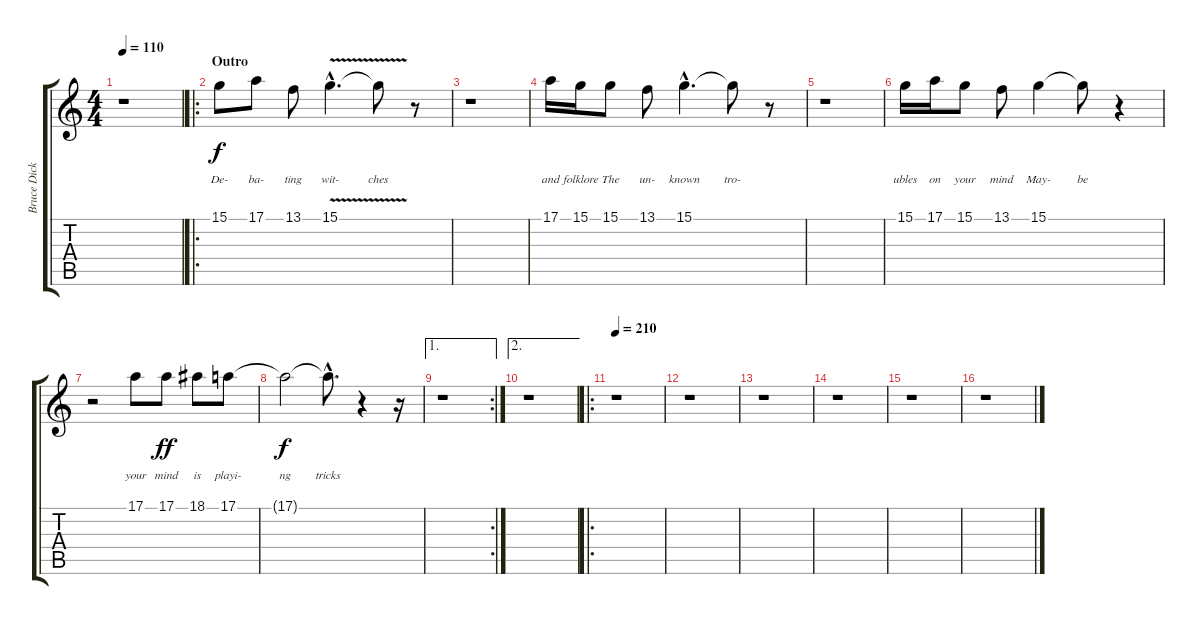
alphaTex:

\track ("Bruce Dickinson" "Bruce Dick") {instrument violin}
\staff {score tabs}
\tuning (E4 B3 G3 D3 A2 E2) {hide}
\ts (4 4)
\tempo 110
\clef g2
\ks c
r.1{dy ff} |
\ro
\section ("" "Outro")
15.1.8{lyrics (0 "") lyrics (1 "") lyrics (2 "De-") lyrics (3 "") lyrics (4 "") dy f} 17.1.8{lyrics (0 "") lyrics (1 "") lyrics (2 "ba-") lyrics (3 "") lyrics (4 "")} 13.1.8{lyrics (0 "") lyrics (1 "") lyrics (2 "ting") lyrics (3 "") lyrics (4 "")} 15.1{v hac}.4{d lyrics (0 "") lyrics (1 "") lyrics (2 "wit-") lyrics (3 "") lyrics (4 "")} 15.1{t}.8{lyrics (0 "") lyrics (1 "") lyrics (2 "ches") lyrics (3 "") lyrics (4 "")} r.8 |
r.1 |
17.1.16{lyrics (0 "") lyrics (1 "") lyrics (2 "and") lyrics (3 "") lyrics (4 "")} 15.1.16{lyrics (0 "") lyrics (1 "") lyrics (2 "folklore") lyrics (3 "") lyrics (4 "")} 15.1.8{lyrics (0 "") lyrics (1 "") lyrics (2 "The") lyrics (3 "") lyrics (4 "")} 13.1.8{lyrics (0 "") lyrics (1 "") lyrics (2 "un-") lyrics (3 "") lyrics (4 "")} 15.1{hac}.4{d lyrics (0 "") lyrics (1 "") lyrics (2 "known") lyrics (3 "") lyrics (4 "")} 15.1{t}.8{lyrics (0 "") lyrics (1 "") lyrics (2 "tro-") lyrics (3 "") lyrics (4 "")} r.8 |
r.1 |
15.1.16{lyrics (0 "") lyrics (1 "") lyrics (2 "ubles") lyrics (3 "") lyrics (4 "")} 17.1.16{lyrics (0 "") lyrics (1 "") lyrics (2 "on") lyrics (3 "") lyrics (4 "")} 15.1.8{lyrics (0 "") lyrics (1 "") lyrics (2 "your") lyrics (3 "") lyrics (4 "")} 13.1.8{lyrics (0 "") lyrics (1 "") lyrics (2 "mind") lyrics (3 "") lyrics (4 "")} 15.1.4{lyrics (0 "") lyrics (1 "") lyrics (2 "May-") lyrics (3 "") lyrics (4 "")} 15.1{t}.8{lyrics (0 "") lyrics (1 "") lyrics (2 "be") lyrics (3 "") lyrics (4 "")} r.4 |
r.2 17.1.8{lyrics (0 "") lyrics (1 "") lyrics (2 "your") lyrics (3 "") lyrics (4 "")} 17.1.8{lyrics (0 "") lyrics (1 "") lyrics (2 "mind") lyrics (3 "") lyrics (4 "") dy ff} 18.1.8{lyrics (0 "") lyrics (1 "") lyrics (2 "is") lyrics (3 "") lyrics (4 "")} 17.1.8{lyrics (0 "") lyrics (1 "") lyrics (2 "playi-") lyrics (3 "") lyrics (4 "")} |
17.1{t}.2{lyrics (0 "") lyrics (1 "") lyrics (2 "ng") lyrics (3 "") lyrics (4 "") dy f} 17.1{hac t}.8{d lyrics (0 "") lyrics (1 "") lyrics (2 "tricks") lyrics (3 "") lyrics (4 "")} r.4 r.16 |
\ae 1
\rc 2
r.1 |
\ae 2
r.1 |
\ro
\tempo 210
r.1 |
r.1 |
r.1 |
r.1 |
r.1 |
r.1
